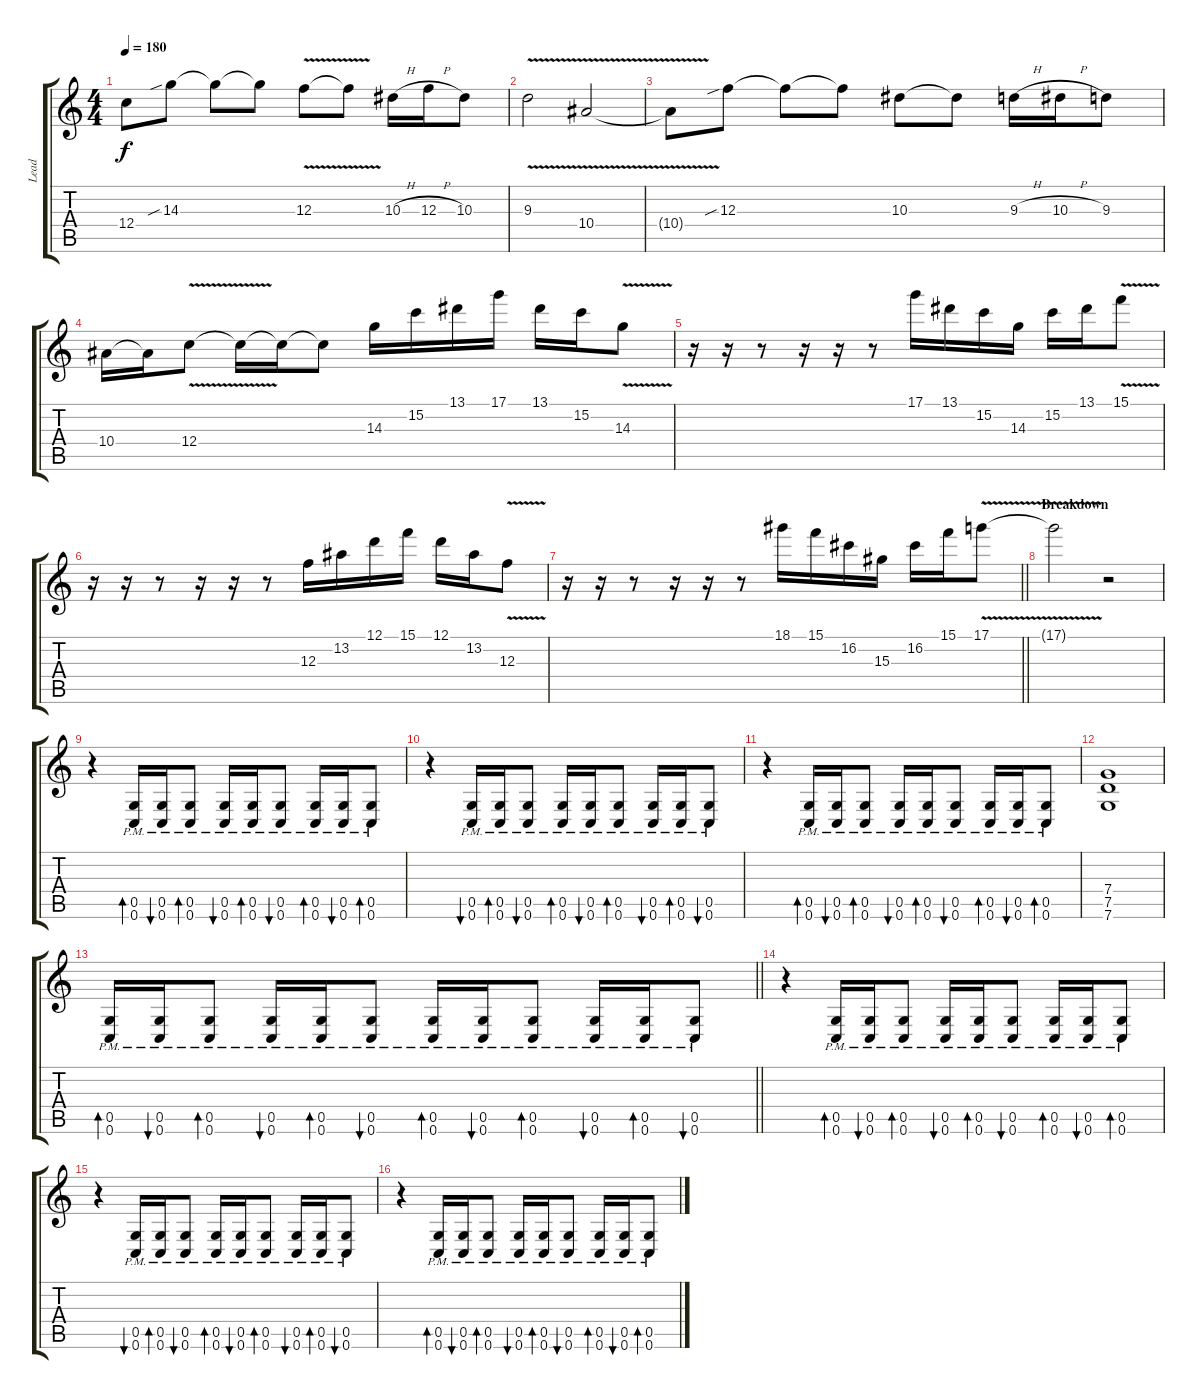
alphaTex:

\track ("Lead" "Lead") {instrument distortionguitar}
\staff {score tabs}
\tuning (D4 A3 F3 C3 G2 C2) {hide}
\ts (4 4)
\tempo 180
\clef g2
\ks c
12.4{t}.8{dy f} 14.3{sib}.8 14.3{t}.8 14.3{t}.8 12.3{v}.8 12.3{t}.8 10.3{h}.16 12.3{h}.16 10.3.8 |
9.3{v}.2 10.4{v}.2 |
10.4{t}.8 12.3{sib}.8 12.3{t}.8 12.3{t}.8 10.3.8 10.3{t}.8 9.3{h}.16 10.3{h}.16 9.3.8 |
10.4.16 10.4{t}.16 12.4{v}.8 12.4{t}.16 12.4{t}.16 12.4{t}.8 14.3.16 15.2.16 13.1.16 17.1.16 13.1.16 15.2.16 14.3{v}.8 |
r.16 r.16 r.8 r.16 r.16 r.8 17.1.16 13.1.16 15.2.16 14.3.16 15.2.16 13.1.16 15.1{v}.8 |
r.16 r.16 r.8 r.16 r.16 r.8 12.3.16 13.2.16 12.1.16 15.1.16 12.1.16 13.2.16 12.3{v}.8 |
\barLineRight lightlight
r.16 r.16 r.8 r.16 r.16 r.8 18.1.16 15.1.16 16.2.16 15.3.16 16.2.16 15.1.16 17.1{v}.8 |
\section ("" "Breakdown")
17.1{t}.2 r.2 |
r.4 (0.5{pm} 0.6{pm}).16{bd 60} (0.5{pm} 0.6{pm}).16{bu 60} (0.5{pm} 0.6{pm}).8{bd 60} (0.5{pm} 0.6{pm}).16{bu 60} (0.5{pm} 0.6{pm}).16{bd 60} (0.5{pm} 0.6{pm}).8{bu 60} (0.5{pm} 0.6{pm}).16{bd 60} (0.5{pm} 0.6{pm}).16{bu 60} (0.5{pm} 0.6{pm}).8{bd 60} |
r.4 (0.5{pm} 0.6{pm}).16{bu 60} (0.5{pm} 0.6{pm}).16{bd 60} (0.5{pm} 0.6{pm}).8{bu 60} (0.5{pm} 0.6{pm}).16{bd 60} (0.5{pm} 0.6{pm}).16{bu 60} (0.5{pm} 0.6{pm}).8{bd 60} (0.5{pm} 0.6{pm}).16{bu 60} (0.5{pm} 0.6{pm}).16{bd 60} (0.5{pm} 0.6{pm}).8{bu 60} |
r.4 (0.5{pm} 0.6{pm}).16{bd 60} (0.5{pm} 0.6{pm}).16{bu 60} (0.5{pm} 0.6{pm}).8{bd 60} (0.5{pm} 0.6{pm}).16{bu 60} (0.5{pm} 0.6{pm}).16{bd 60} (0.5{pm} 0.6{pm}).8{bu 60} (0.5{pm} 0.6{pm}).16{bd 60} (0.5{pm} 0.6{pm}).16{bu 60} (0.5{pm} 0.6{pm}).8{bd 60} |
(7.4 7.5 7.6).1 |
\barLineRight lightlight
(0.5{pm} 0.6{pm}).16{bd 60} (0.5{pm} 0.6{pm}).16{bu 60} (0.5{pm} 0.6{pm}).8{bd 60} (0.5{pm} 0.6{pm}).16{bu 60} (0.5{pm} 0.6{pm}).16{bd 60} (0.5{pm} 0.6{pm}).8{bu 60} (0.5{pm} 0.6{pm}).16{bd 60} (0.5{pm} 0.6{pm}).16{bu 60} (0.5{pm} 0.6{pm}).8{bd 60} (0.5{pm} 0.6{pm}).16{bu 60} (0.5{pm} 0.6{pm}).16{bd 60} (0.5{pm} 0.6{pm}).8{bu 60} |
r.4 (0.5{pm} 0.6{pm}).16{bd 60} (0.5{pm} 0.6{pm}).16{bu 60} (0.5{pm} 0.6{pm}).8{bd 60} (0.5{pm} 0.6{pm}).16{bu 60} (0.5{pm} 0.6{pm}).16{bd 60} (0.5{pm} 0.6{pm}).8{bu 60} (0.5{pm} 0.6{pm}).16{bd 60} (0.5{pm} 0.6{pm}).16{bu 60} (0.5{pm} 0.6{pm}).8{bd 60} |
r.4 (0.5{pm} 0.6{pm}).16{bu 60} (0.5{pm} 0.6{pm}).16{bd 60} (0.5{pm} 0.6{pm}).8{bu 60} (0.5{pm} 0.6{pm}).16{bd 60} (0.5{pm} 0.6{pm}).16{bu 60} (0.5{pm} 0.6{pm}).8{bd 60} (0.5{pm} 0.6{pm}).16{bu 60} (0.5{pm} 0.6{pm}).16{bd 60} (0.5{pm} 0.6{pm}).8{bu 60} |
r.4 (0.5{pm} 0.6{pm}).16{bd 60} (0.5{pm} 0.6{pm}).16{bu 60} (0.5{pm} 0.6{pm}).8{bd 60} (0.5{pm} 0.6{pm}).16{bu 60} (0.5{pm} 0.6{pm}).16{bd 60} (0.5{pm} 0.6{pm}).8{bu 60} (0.5{pm} 0.6{pm}).16{bd 60} (0.5{pm} 0.6{pm}).16{bu 60} (0.5{pm} 0.6{pm}).8{bd 60}
